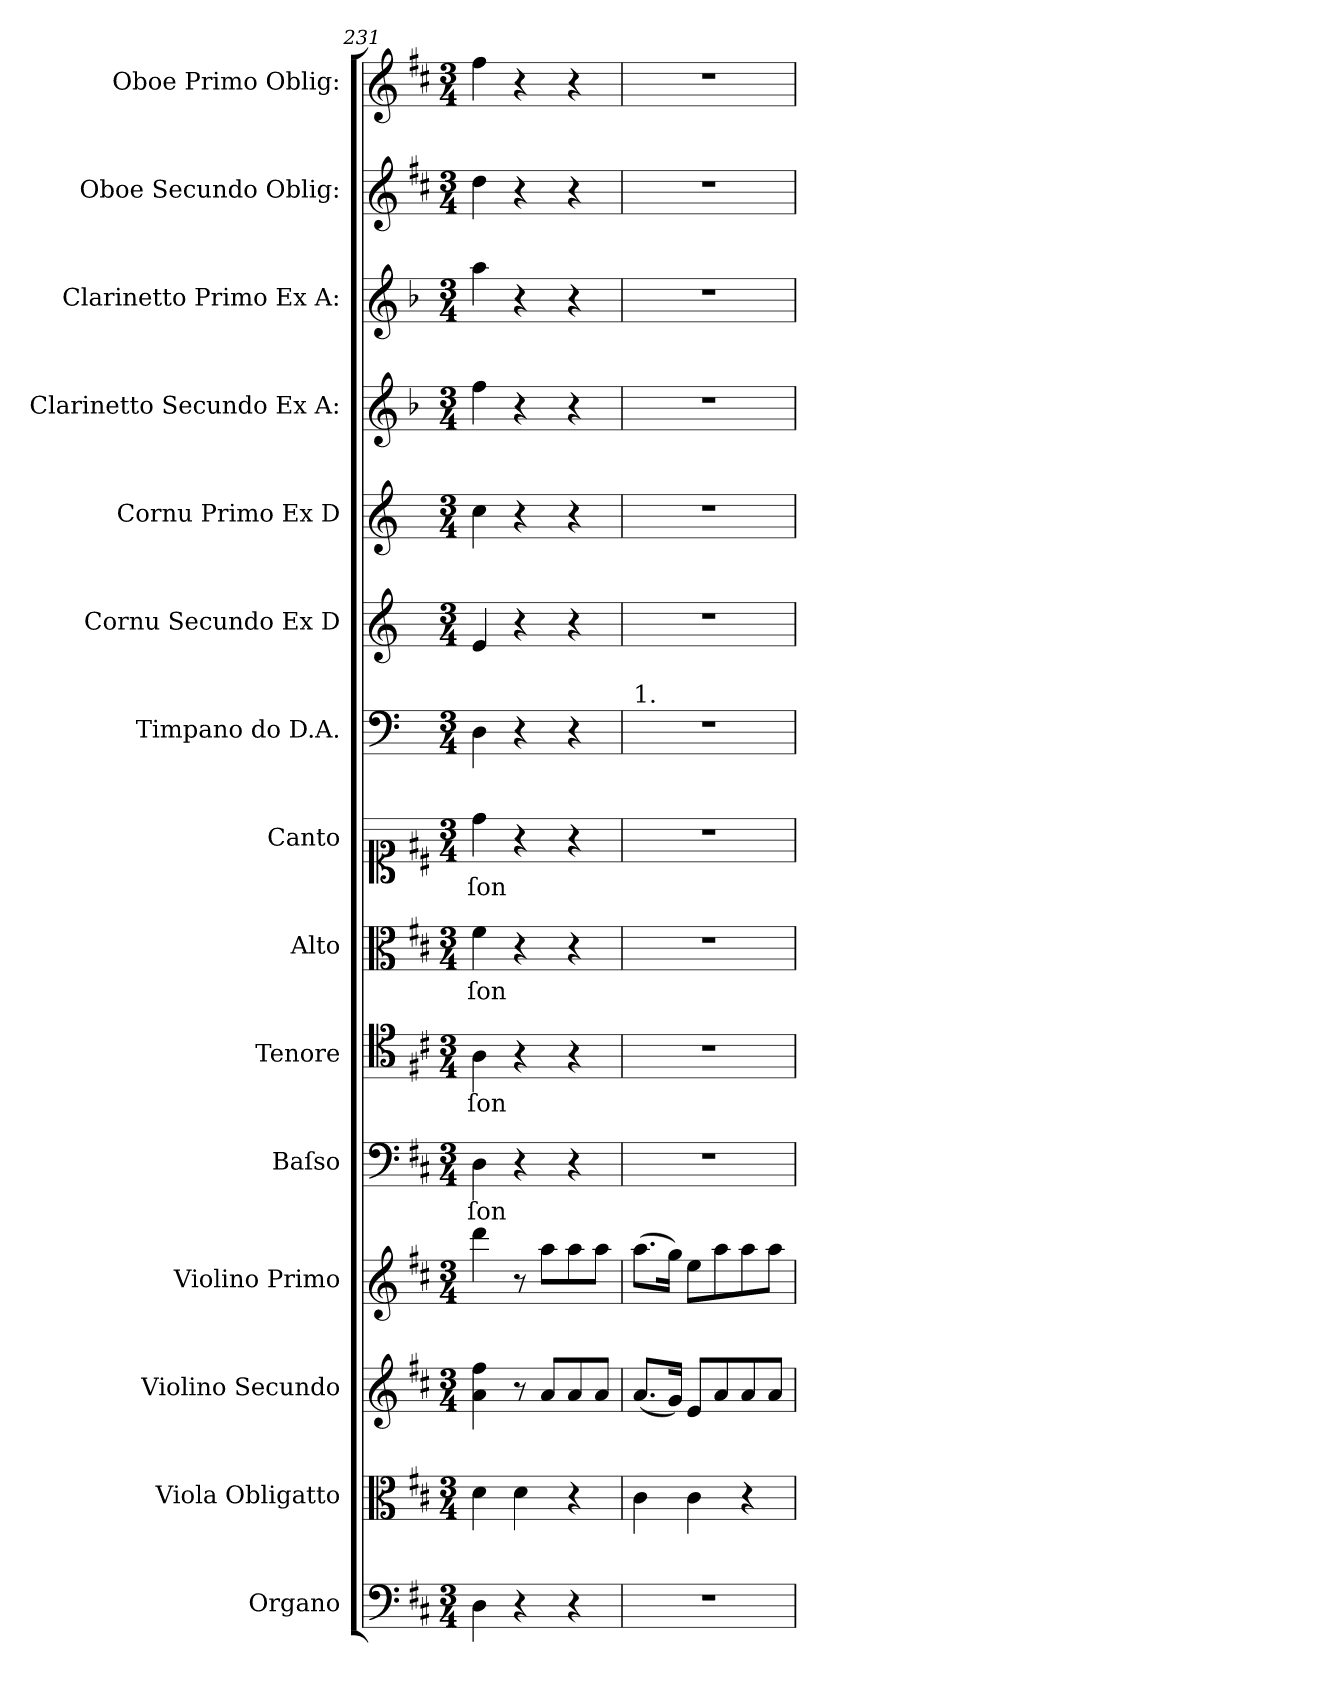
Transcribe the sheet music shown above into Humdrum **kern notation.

**kern	**kern	**kern	**kern	**kern	**text	**kern	**text	**kern	**text	**kern	**text	**kern	**kern	**kern	**kern	**kern	**kern	**kern
*part15	*part14	*part13	*part12	*part11	*part11	*part10	*part10	*part9	*part9	*part8	*part8	*part7	*part6	*part5	*part4	*part3	*part2	*part1
*staff15	*staff14	*staff13	*staff12	*staff11	*staff11	*staff10	*staff10	*staff9	*staff9	*staff8	*staff8	*staff7	*staff6	*staff5	*staff4	*staff3	*staff2	*staff1
*I"Organo	*I"Viola Obligatto	*I"Violino Secundo	*I"Violino Primo	*I"Baſso	*	*I"Tenore	*	*I"Alto	*	*I"Canto	*	*I"Timpano do D.A.	*I"Cornu Secundo Ex D	*I"Cornu Primo Ex D	*I"Clarinetto Secundo Ex A:	*I"Clarinetto Primo Ex A:	*I"Oboe Secundo Oblig:	*I"Oboe Primo Oblig:
*I'org	*I'vla obl	*I'vl 2	*I'vl 1	*I'B	*	*I'T	*	*I'A	*	*	*	*I'timp	*	*	*I'cl 2 in A	*I'cl 1 in A	*I'ob 2	*I'ob 1
*clefF4	*clefC3	*clefG2	*clefG2	*clefF4	*	*clefC4	*	*clefC3	*	*clefC1	*	*clefF4	*clefG2	*clefG2	*clefG2	*clefG2	*clefG2	*clefG2
*	*	*	*	*	*	*	*	*	*	*	*	*	*ITrd-1c-2	*ITrd-1c-2	*ITrd2c3	*ITrd2c3	*	*
*k[f#c#]	*k[f#c#]	*k[f#c#]	*k[f#c#]	*k[f#c#]	*	*k[f#c#]	*	*k[f#c#]	*	*k[f#c#]	*	*k[]	*k[f#c#]	*k[f#c#]	*k[f#c#]	*k[f#c#]	*k[f#c#]	*k[f#c#]
*M3/4	*M3/4	*M3/4	*M3/4	*M3/4	*	*M3/4	*	*M3/4	*	*M3/4	*	*M3/4	*M3/4	*M3/4	*M3/4	*M3/4	*M3/4	*M3/4
=231	=231	=231	=231	=231	=231	=231	=231	=231	=231	=231	=231	=231	=231	=231	=231	=231	=231	=231
4D\	4d\	4a\ 4ff#\	4ddd\	4D\	-ſon	4A\	-ſon	4f#\	-ſon	4dd\	-ſon	4D\	4f#/	4dd\	4dd\	4ff#\	4dd\	4ff#\
4r	4d\	8r	8r	4r	.	4r	.	4r	.	4r	.	4r	4r	4r	4r	4r	4r	4r
.	.	8a/L	8aa\L	.	.	.	.	.	.	.	.	.	.	.	.	.	.	.
4r	4r	8a/	8aa\	4r	.	4r	.	4r	.	4r	.	4r	4r	4r	4r	4r	4r	4r
.	.	8a/J	8aa\J	.	.	.	.	.	.	.	.	.	.	.	.	.	.	.
=232	=232	=232	=232	=232	=232	=232	=232	=232	=232	=232	=232	=232	=232	=232	=232	=232	=232	=232
!	!	!	!	!	!	!	!	!	!	!	!	!LO:TX:a:t=1.	!	!	!	!	!	!
2.r	4c#\	(8.a/L	(8.aa\L	2.r	.	2.r	.	2.r	.	2.r	.	2.r	2.r	2.r	2.r	2.r	2.r	2.r
.	.	16g/Jk)	16gg\Jk)	.	.	.	.	.	.	.	.	.	.	.	.	.	.	.
.	4c#\	8e/L	8ee\L	.	.	.	.	.	.	.	.	.	.	.	.	.	.	.
.	.	8a/	8aa\	.	.	.	.	.	.	.	.	.	.	.	.	.	.	.
.	4r	8a/	8aa\	.	.	.	.	.	.	.	.	.	.	.	.	.	.	.
.	.	8a/J	8aa\J	.	.	.	.	.	.	.	.	.	.	.	.	.	.	.
=	=	=	=	=	=	=	=	=	=	=	=	=	=	=	=	=	=	=
*-	*-	*-	*-	*-	*-	*-	*-	*-	*-	*-	*-	*-	*-	*-	*-	*-	*-	*-
